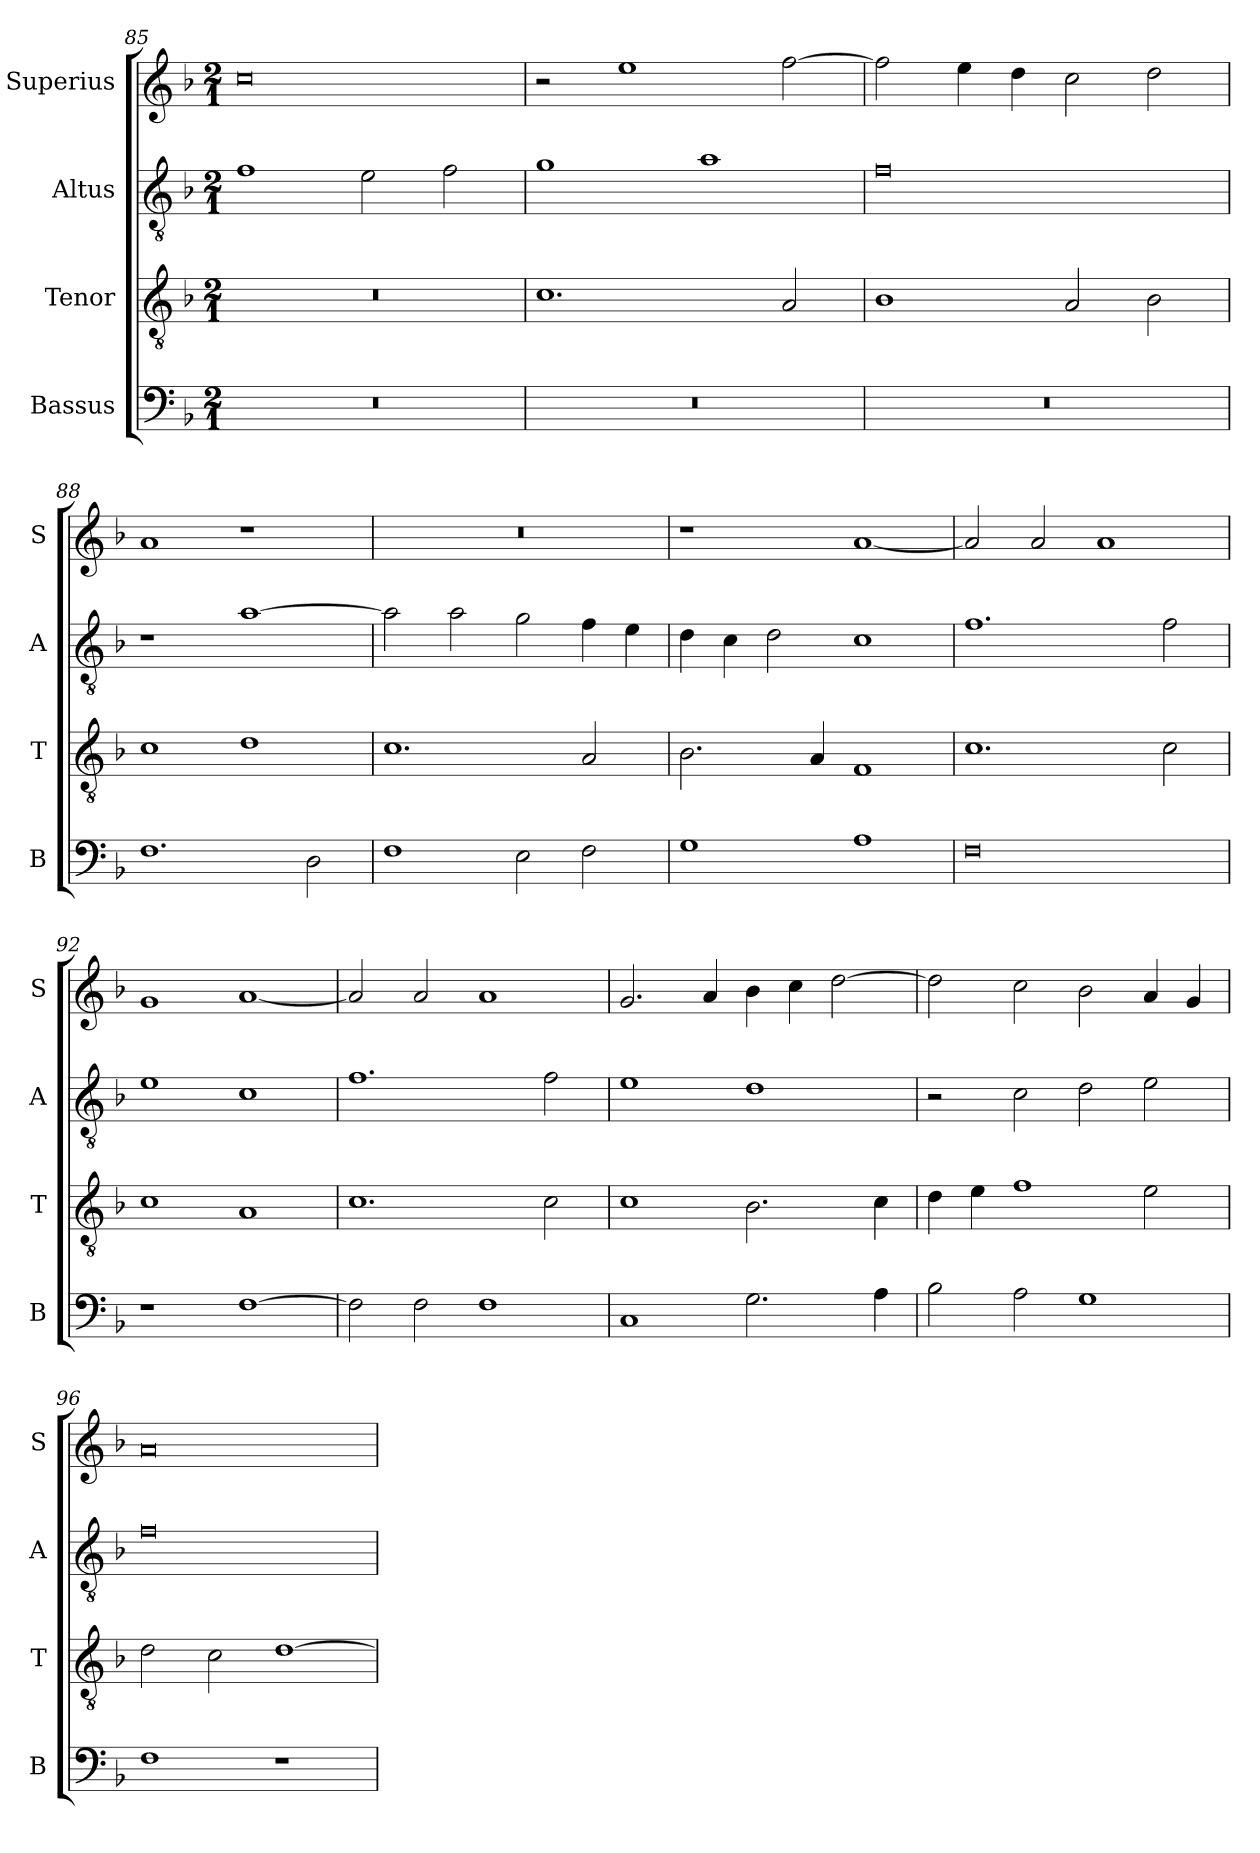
**kern	**kern	**kern	**kern
*part4	*part3	*part2	*part1
*staff4	*staff3	*staff2	*staff1
*I"Bassus	*I"Tenor	*I"Altus	*I"Superius
*I'B	*I'T	*I'A	*I'S
*clefF4	*clefGv2	*clefGv2	*clefG2
*k[b-]	*k[b-]	*k[b-]	*k[b-]
*M2/1	*M2/1	*M2/1	*M2/1
=85	=85	=85	=85
0r	0r	1f	0cc
.	.	2e\	.
.	.	2f\	.
=86	=86	=86	=86
0r	1.c	1g	2r
.	.	.	1ee
.	.	1a	.
.	2A/	.	[2ff\
=87	=87	=87	=87
0r	1B-	0f	2ff\]
.	.	.	4ee\
.	.	.	4dd\
.	2A/	.	2cc\
.	2B-\	.	2dd\
=88	=88	=88	=88
1.F	1c	1r	1a
.	1d	[1a	1r
2D\	.	.	.
=89	=89	=89	=89
1F	1.c	2a\]	0r
.	.	2a\	.
2E\	.	2g\	.
2F\	2A/	4f\	.
.	.	4e\	.
=90	=90	=90	=90
1G	2.B-\	4d\	1r
.	.	4c\	.
.	.	2d\	.
.	4A/	.	.
1A	1F	1c	[1a
=91	=91	=91	=91
0F	1.c	1.f	2a/]
.	.	.	2a/
.	.	.	1a
.	2c\	2f\	.
=92	=92	=92	=92
1r	1c	1e	1g
[1F	1A	1c	[1a
=93	=93	=93	=93
2F\]	1.c	1.f	2a/]
2F\	.	.	2a/
1F	.	.	1a
.	2c\	2f\	.
=94	=94	=94	=94
1C	1c	1e	2.g/
.	.	.	4a/
2.G\	2.B-\	1d	4b-\
.	.	.	4cc\
.	.	.	[2dd\
4A\	4c\	.	.
=95	=95	=95	=95
2B-\	4d\	2r	2dd\]
.	4e\	.	.
2A\	1f	2c\	2cc\
1G	.	2d\	2b-\
.	2e\	2e\	4a/
.	.	.	4g/
=96	=96	=96	=96
1F	2d\	0f	0a
.	2c\	.	.
1r	[1d	.	.
=	=	=	=
*-	*-	*-	*-
